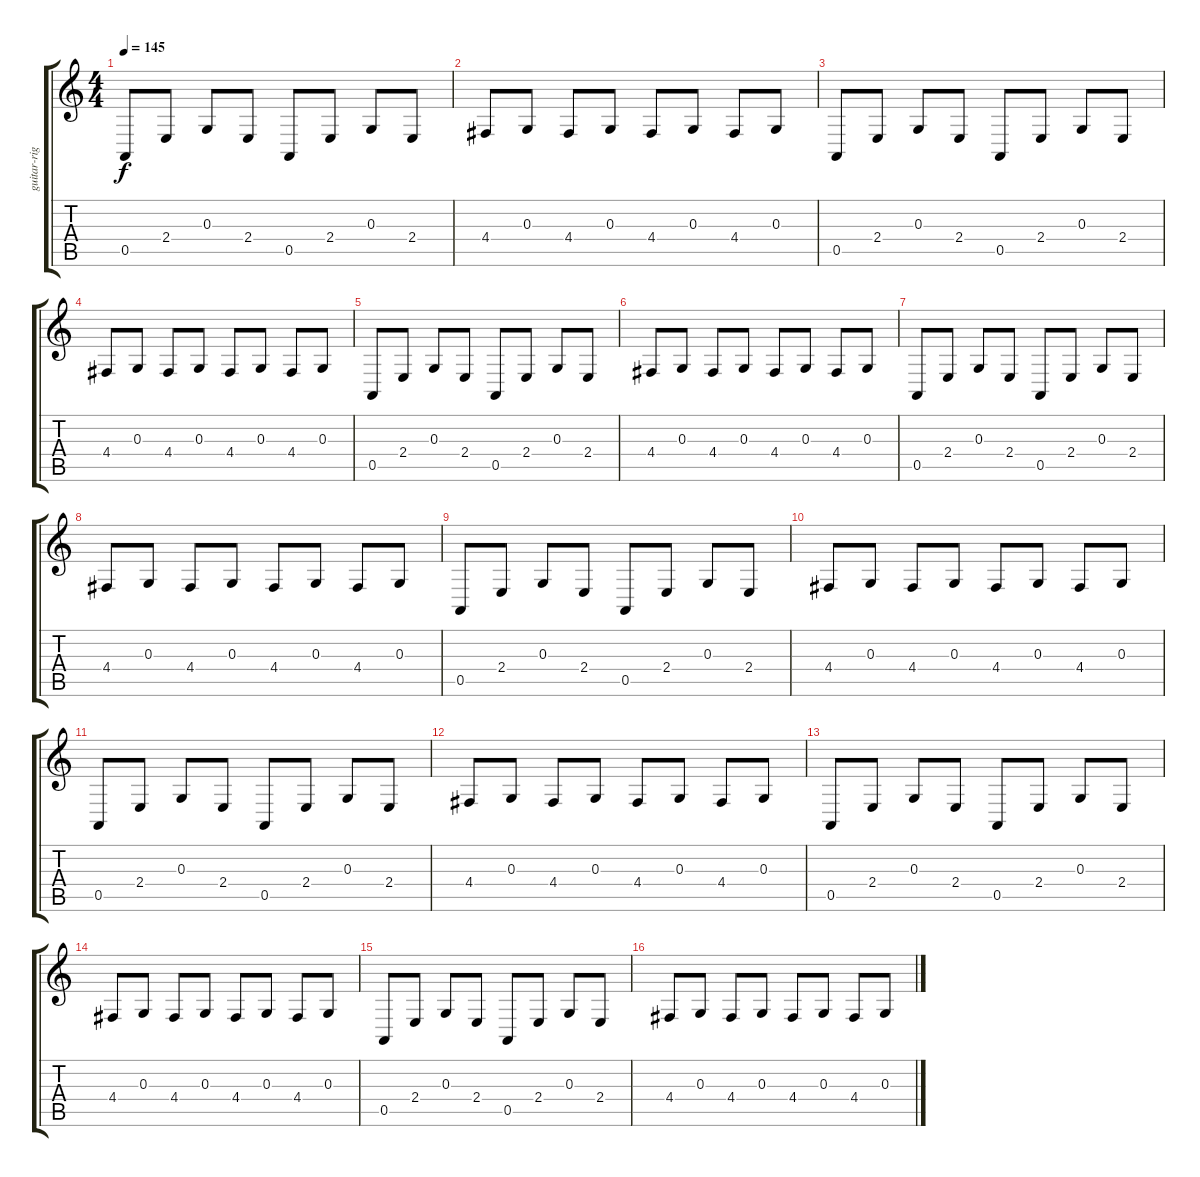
\track ("guitar-right" "guitar-rig") {instrument fx7echoes}
\staff {score tabs}
\tuning (E4 B3 G3 D3 A2 E2) {hide}
\ts (4 4)
\tempo 145
\clef g2
\ks c
0.5.8{dy f instrument fx7echoes} 2.4.8 0.3.8 2.4.8 0.5.8 2.4.8 0.3.8 2.4.8 |
4.4.8 0.3.8 4.4.8 0.3.8 4.4.8 0.3.8 4.4.8 0.3.8 |
0.5.8 2.4.8 0.3.8 2.4.8 0.5.8 2.4.8 0.3.8 2.4.8 |
4.4.8 0.3.8 4.4.8 0.3.8 4.4.8 0.3.8 4.4.8 0.3.8 |
0.5.8 2.4.8 0.3.8 2.4.8 0.5.8 2.4.8 0.3.8 2.4.8 |
4.4.8 0.3.8 4.4.8 0.3.8 4.4.8 0.3.8 4.4.8 0.3.8 |
0.5.8 2.4.8 0.3.8 2.4.8 0.5.8 2.4.8 0.3.8 2.4.8 |
4.4.8 0.3.8 4.4.8 0.3.8 4.4.8 0.3.8 4.4.8 0.3.8 |
0.5.8 2.4.8 0.3.8 2.4.8 0.5.8 2.4.8 0.3.8 2.4.8 |
4.4.8 0.3.8 4.4.8 0.3.8 4.4.8 0.3.8 4.4.8 0.3.8 |
0.5.8 2.4.8 0.3.8 2.4.8 0.5.8 2.4.8 0.3.8 2.4.8 |
4.4.8 0.3.8 4.4.8 0.3.8 4.4.8 0.3.8 4.4.8 0.3.8 |
0.5.8 2.4.8 0.3.8 2.4.8 0.5.8 2.4.8 0.3.8 2.4.8 |
4.4.8 0.3.8 4.4.8 0.3.8 4.4.8 0.3.8 4.4.8 0.3.8 |
0.5.8 2.4.8 0.3.8 2.4.8 0.5.8 2.4.8 0.3.8 2.4.8 |
4.4.8 0.3.8 4.4.8 0.3.8 4.4.8 0.3.8 4.4.8 0.3.8
